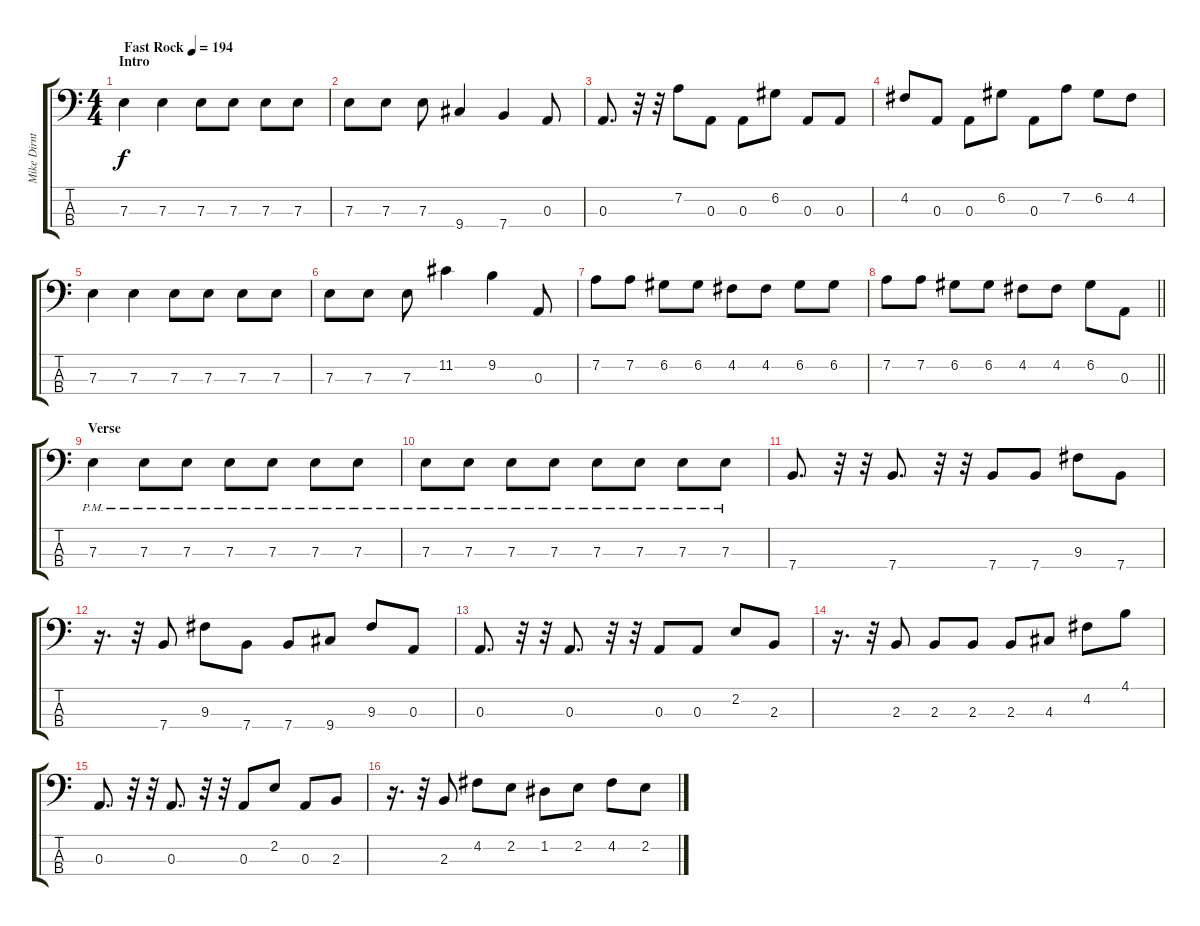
\track ("Mike Dirnt (Bass)" "Mike Dirnt") {instrument electricbassfinger}
\staff {score tabs}
\tuning (G2 D2 A1 E1) {hide}
\ts (4 4)
\section ("" "Intro")
\tempo (194 "Fast Rock")
\clef f4
\ks c
7.3.4{dy f instrument electricbassfinger} 7.3.4 7.3.8 7.3.8 7.3.8 7.3.8 |
7.3.8 7.3.8 7.3.8 9.4.4 7.4.4 0.3.8 |
0.3.8{d} r.32 r.32 7.2.8 0.3.8 0.3.8 6.2.8 0.3.8 0.3.8 |
4.2.8 0.3.8 0.3.8 6.2.8 0.3.8 7.2.8 6.2.8 4.2.8 |
7.3.4 7.3.4 7.3.8 7.3.8 7.3.8 7.3.8 |
7.3.8 7.3.8 7.3.8 11.2.4 9.2.4 0.3.8 |
7.2.8 7.2.8 6.2.8 6.2.8 4.2.8 4.2.8 6.2.8 6.2.8 |
\barLineRight lightlight
7.2.8 7.2.8 6.2.8 6.2.8 4.2.8 4.2.8 6.2.8 0.3.8 |
\section ("" "Verse")
7.3{pm}.4 7.3{pm}.8 7.3{pm}.8 7.3{pm}.8 7.3{pm}.8 7.3{pm}.8 7.3{pm}.8 |
7.3{pm}.8 7.3{pm}.8 7.3{pm}.8 7.3{pm}.8 7.3{pm}.8 7.3{pm}.8 7.3{pm}.8 7.3{pm}.8 |
7.4.8{d} r.32 r.32 7.4.8{d} r.32 r.32 7.4.8 7.4.8 9.3.8 7.4.8 |
r.16{d} r.32 7.4.8 9.3.8 7.4.8 7.4.8 9.4.8 9.3.8 0.3.8 |
0.3.8{d} r.32 r.32 0.3.8{d} r.32 r.32 0.3.8 0.3.8 2.2.8 2.3.8 |
r.16{d} r.32 2.3.8 2.3.8 2.3.8 2.3.8 4.3.8 4.2.8 4.1.8 |
0.3.8{d} r.32 r.32 0.3.8{d} r.32 r.32 0.3.8 2.2.8 0.3.8 2.3.8 |
r.16{d} r.32 2.3.8 4.2.8 2.2.8 1.2.8 2.2.8 4.2.8 2.2.8
